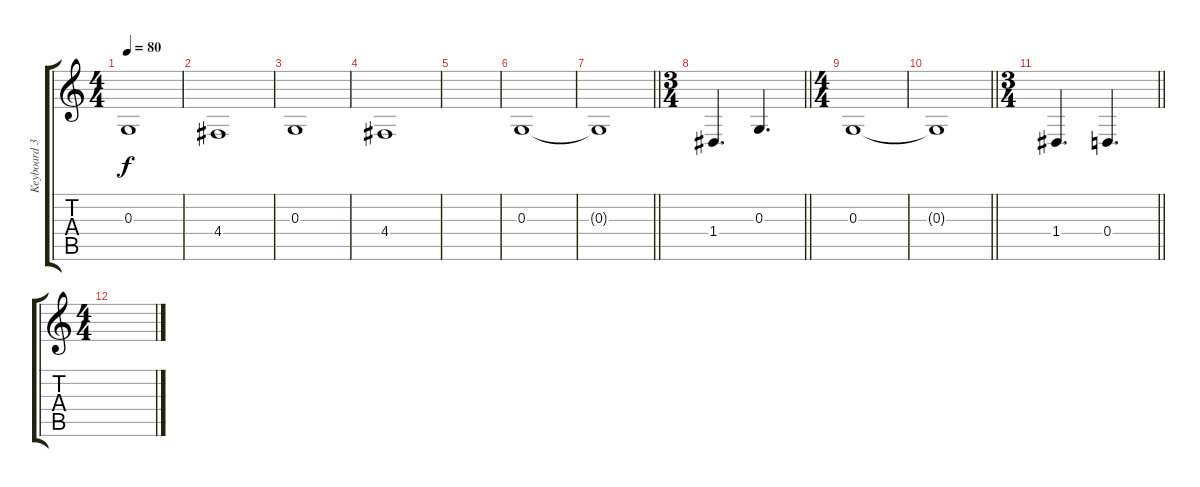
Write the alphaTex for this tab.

\track ("Keyboard 3" "Keyboard 3") {instrument tremolostrings}
\staff {score tabs}
\tuning (E4 B3 G3 D3 A2 E2) {hide}
\ts (4 4)
\tempo 80
\clef g2
\ks c
0.3.1{dy f} |
4.4.1 |
0.3.1 |
4.4.1 |
|
0.3.1 |
\barLineRight lightlight
0.3{t}.1 |
\ts (3 4)
\barLineRight lightlight
1.4.4{d} 0.3.4{d} |
\ts (4 4)
0.3.1 |
\barLineRight lightlight
0.3{t}.1 |
\ts (3 4)
\barLineRight lightlight
1.4.4{d} 0.4.4{d} |
\ts (4 4)
